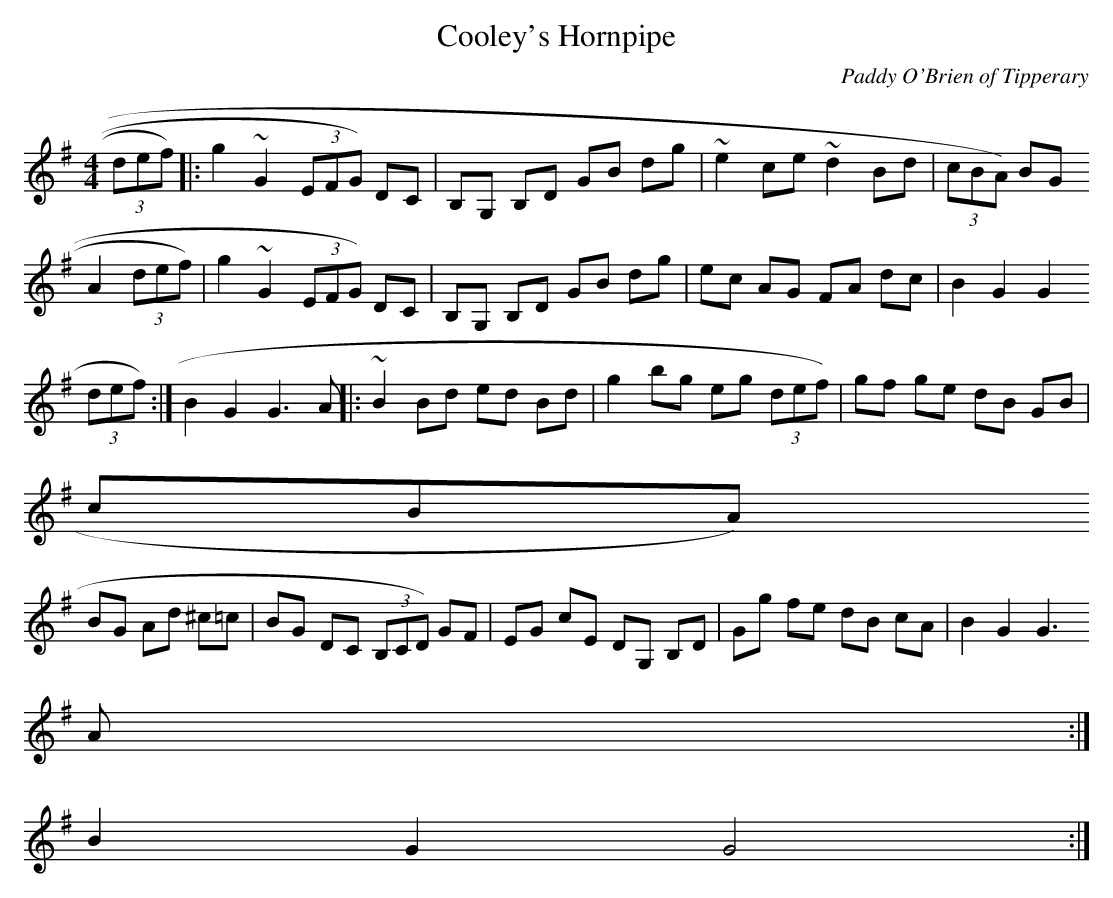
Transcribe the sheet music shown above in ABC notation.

X:1
T:Cooley's Hornpipe
M:4/4
L:1/8
C:Paddy O'Brien of Tipperary
K:G
(3def) |: g2 ~G2 (3EFG) DC | B,G, B,D GB dg | ~e2 ce ~d2 Bd | (3cBA) BG
A2
(3def) | g2 ~G2 (3EFG) DC | B,G, B,D GB dg | ec AG FA dc | 1 B2 G2 G2
(3def):| 2 B2 G2 G3A ||:~B2Bd ed Bd | g2 bg eg (3def) | gf ge dB GB | (3
cBA)
BG Ad ^c=c | BG DC (3B,CD) GF | EG cE DG, B,D | Gg fe dB cA | 1 B2 G2 G3
A :|
2 B2 G2 G4 :|
